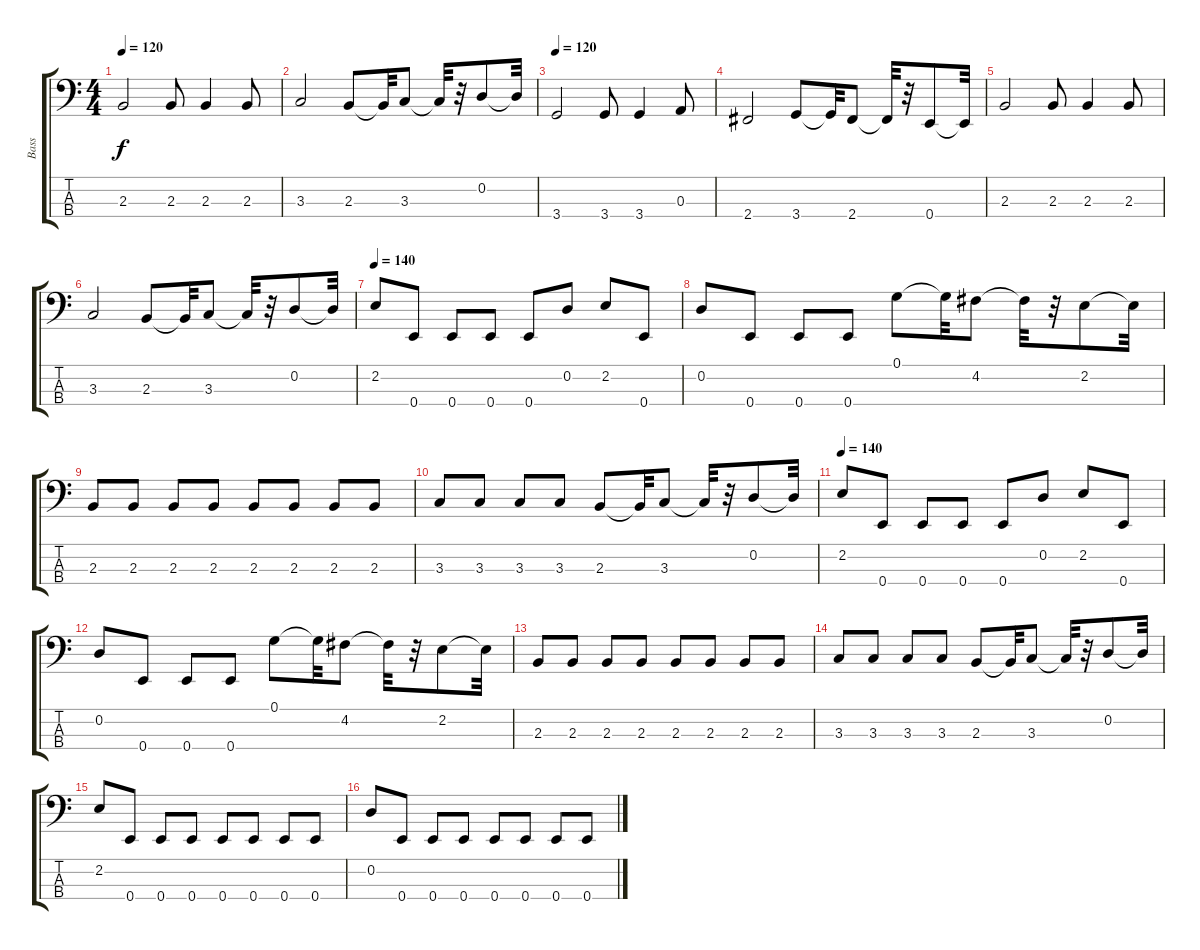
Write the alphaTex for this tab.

\track ("Bass" "Bass") {instrument electricbassfinger}
\staff {score tabs}
\tuning (G2 D2 A1 E1) {hide}
\ts (4 4)
\tempo 120
\clef f4
\ks c
2.3.2{dy f} 2.3.8 2.3.4 2.3.8 |
3.3.2 2.3.8 2.3{t}.32 3.3.8 3.3{t}.32 r.32 0.2.8 0.2{t}.32 |
\tempo 120
3.4.2 3.4.8 3.4.4 0.3.8 |
2.4.2 3.4.8 3.4{t}.32 2.4.8 2.4{t}.32 r.32 0.4.8 0.4{t}.32 |
2.3.2 2.3.8 2.3.4 2.3.8 |
3.3.2 2.3.8 2.3{t}.32 3.3.8 3.3{t}.32 r.32 0.2.8 0.2{t}.32 |
\tempo 140
2.2.8 0.4.8 0.4.8 0.4.8 0.4.8 0.2.8 2.2.8 0.4.8 |
0.2.8 0.4.8 0.4.8 0.4.8 0.1.8 0.1{t}.32 4.2.8 4.2{t}.32 r.32 2.2.8 2.2{t}.32 |
2.3.8 2.3.8 2.3.8 2.3.8 2.3.8 2.3.8 2.3.8 2.3.8 |
3.3.8 3.3.8 3.3.8 3.3.8 2.3.8 2.3{t}.32 3.3.8 3.3{t}.32 r.32 0.2.8 0.2{t}.32 |
\tempo 140
2.2.8 0.4.8 0.4.8 0.4.8 0.4.8 0.2.8 2.2.8 0.4.8 |
0.2.8 0.4.8 0.4.8 0.4.8 0.1.8 0.1{t}.32 4.2.8 4.2{t}.32 r.32 2.2.8 2.2{t}.32 |
2.3.8 2.3.8 2.3.8 2.3.8 2.3.8 2.3.8 2.3.8 2.3.8 |
3.3.8 3.3.8 3.3.8 3.3.8 2.3.8 2.3{t}.32 3.3.8 3.3{t}.32 r.32 0.2.8 0.2{t}.32 |
2.2.8 0.4.8 0.4.8 0.4.8 0.4.8 0.4.8 0.4.8 0.4.8 |
0.2.8 0.4.8 0.4.8 0.4.8 0.4.8 0.4.8 0.4.8 0.4.8
